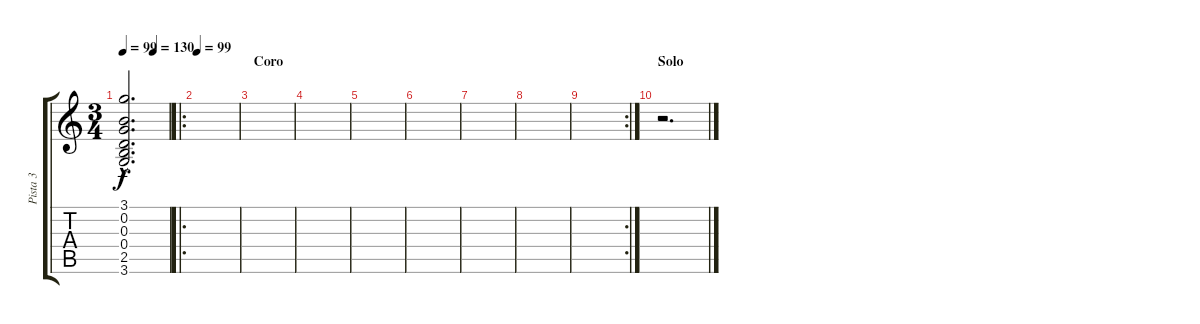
\track ("Pista 3" "Pista 3") {instrument electricguitarclean}
\staff {score tabs}
\tuning (E4 B3 G3 D3 A2 E2) {hide}
\ts (3 4)
\tempo 99
\tempo (130 0.6666666666666666)
\clef g2
\ks c
(3.1{hac t} 0.2{hac t} 0.3{hac t} 0.4{hac t} 2.5{hac t} 3.6{hac t}).2{d dy f} |
\ro
\tempo 99
|
\section ("" "Coro ")
|
|
|
|
|
|
\rc 2
|
\section ("" "Solo")
r.2{d}
